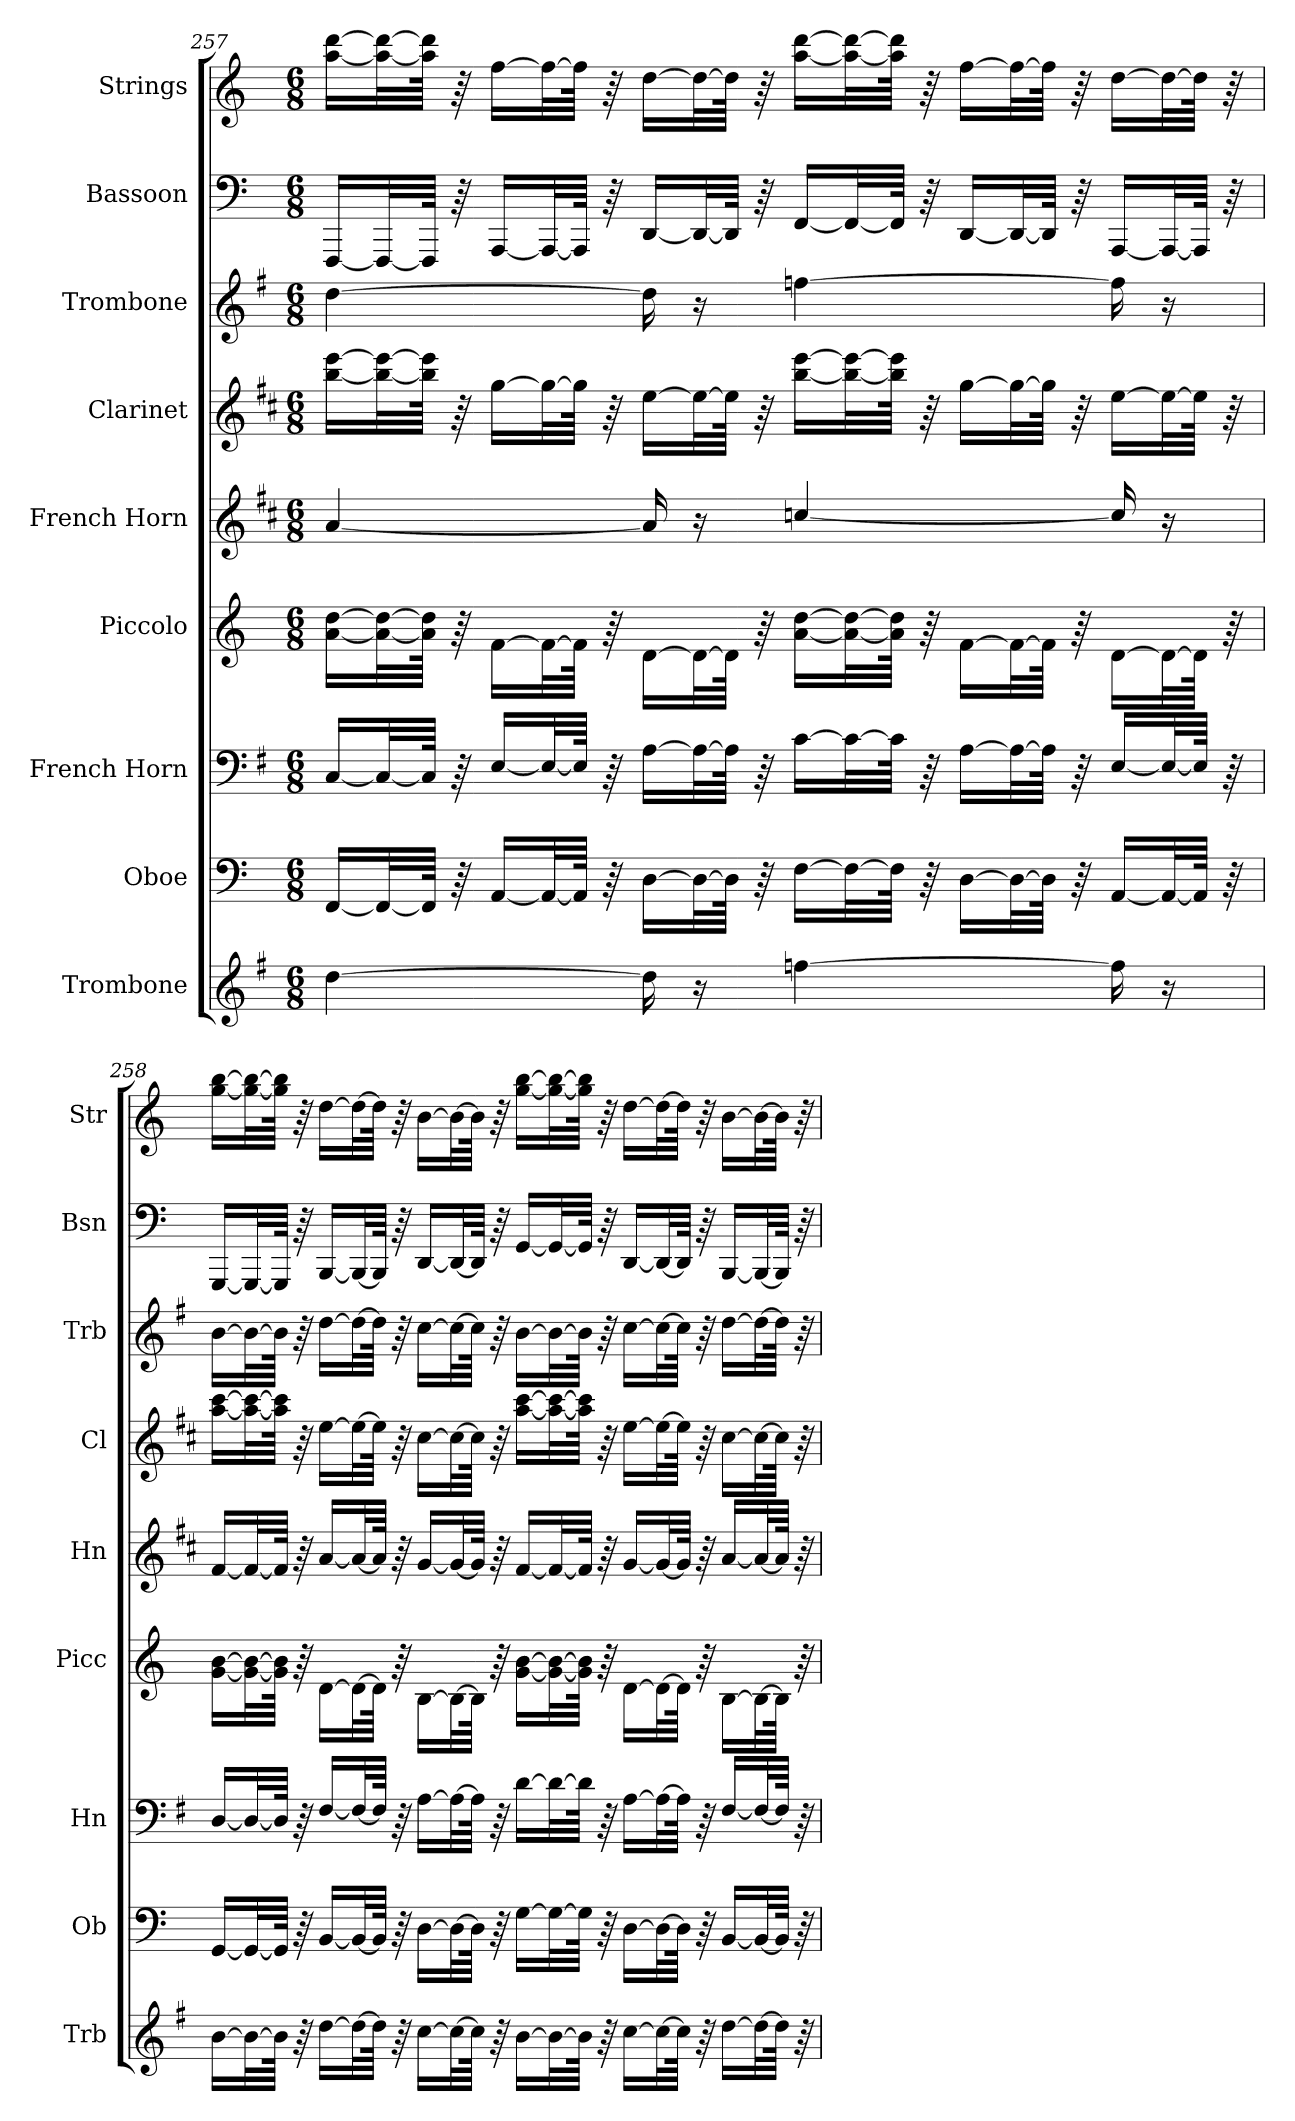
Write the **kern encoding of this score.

**kern	**kern	**kern	**kern	**kern	**kern	**kern	**kern	**kern
*part9	*part8	*part7	*part6	*part5	*part4	*part3	*part2	*part1
*staff9	*staff8	*staff7	*staff6	*staff5	*staff4	*staff3	*staff2	*staff1
*I"Trombone	*I"Oboe	*I"French Horn	*I"Piccolo	*I"French Horn	*I"Clarinet	*I"Trombone	*I"Bassoon	*I"Strings
*I'Trb	*I'Ob	*I'Hn	*I'Picc	*I'Hn	*I'Cl	*I'Trb	*I'Bsn	*I'Str
!!LO:PB:g=z
*clefG2	*clefF4	*clefF4	*clefG2	*clefG2	*clefG2	*clefG2	*clefF4	*clefG2
*	*	*ITrd4c7	*ITrd-7c-12	*ITrd4c7	*ITrd1c2	*	*	*
*k[f#]	*k[]	*k[]	*k[]	*k[f#]	*k[]	*k[f#]	*k[]	*k[]
*M6/8	*M6/8	*M6/8	*M6/8	*M6/8	*M6/8	*M6/8	*M6/8	*M6/8
=257	=257	=257	=257	=257	=257	=257	=257	=257
[4dd\	[16FF/LL	[16FF/LL	[16aa\ [16ddd\LL	[4d/	[16aa\ [16ddd\LL	[4dd\	[16FFF/LL	[16aa\ [16ddd\LL
.	32FF/L_	32FF/L_	32aa\_ 32ddd\_L	.	32aa\_ 32ddd\_L	.	32FFF/L_	32aa\_ 32ddd\_L
.	64FF/JJJk]	64FF/JJJk]	64aa\] 64ddd\]JJJk	.	64aa\] 64ddd\]JJJk	.	64FFF/JJJk]	64aa\] 64ddd\]JJJk
.	64r	64r	64r	.	64r	.	64r	64r
.	[16AA/LL	[16AA/LL	[16ff\LL	.	[16ff\LL	.	[16AAA/LL	[16ff\LL
.	32AA/L_	32AA/L_	32ff\L_	.	32ff\L_	.	32AAA/L_	32ff\L_
.	64AA/JJJk]	64AA/JJJk]	64ff\JJJk]	.	64ff\JJJk]	.	64AAA/JJJk]	64ff\JJJk]
.	64r	64r	64r	.	64r	.	64r	64r
16dd\]	[16D\LL	[16D\LL	[16dd\LL	16d/]	[16dd\LL	16dd\]	[16DD/LL	[16dd\LL
16r	32D\L_	32D\L_	32dd\L_	16r	32dd\L_	16r	32DD/L_	32dd\L_
.	64D\JJJk]	64D\JJJk]	64dd\JJJk]	.	64dd\JJJk]	.	64DD/JJJk]	64dd\JJJk]
.	64r	64r	64r	.	64r	.	64r	64r
[4ffn\	[16F\LL	[16F\LL	[16aa\ [16ddd\LL	[4fn/	[16aa\ [16ddd\LL	[4ffn\	[16FF/LL	[16aa\ [16ddd\LL
.	32F\L_	32F\L_	32aa\_ 32ddd\_L	.	32aa\_ 32ddd\_L	.	32FF/L_	32aa\_ 32ddd\_L
.	64F\JJJk]	64F\JJJk]	64aa\] 64ddd\]JJJk	.	64aa\] 64ddd\]JJJk	.	64FF/JJJk]	64aa\] 64ddd\]JJJk
.	64r	64r	64r	.	64r	.	64r	64r
.	[16D\LL	[16D\LL	[16ff\LL	.	[16ff\LL	.	[16DD/LL	[16ff\LL
.	32D\L_	32D\L_	32ff\L_	.	32ff\L_	.	32DD/L_	32ff\L_
.	64D\JJJk]	64D\JJJk]	64ff\JJJk]	.	64ff\JJJk]	.	64DD/JJJk]	64ff\JJJk]
.	64r	64r	64r	.	64r	.	64r	64r
16ff\]	[16AA/LL	[16AA/LL	[16dd\LL	16f/]	[16dd\LL	16ff\]	[16AAA/LL	[16dd\LL
16r	32AA/L_	32AA/L_	32dd\L_	16r	32dd\L_	16r	32AAA/L_	32dd\L_
.	64AA/JJJk]	64AA/JJJk]	64dd\JJJk]	.	64dd\JJJk]	.	64AAA/JJJk]	64dd\JJJk]
.	64r	64r	64r	.	64r	.	64r	64r
!!LO:PB:g=z
=258	=258	=258	=258	=258	=258	=258	=258	=258
[16b\LL	[16GG/LL	[16GG/LL	[16gg\ [16bb\LL	[16B/LL	[16gg\ [16bb\LL	[16b\LL	[16GGG/LL	[16gg\ [16bb\LL
32b\L_	32GG/L_	32GG/L_	32gg\_ 32bb\_L	32B/L_	32gg\_ 32bb\_L	32b\L_	32GGG/L_	32gg\_ 32bb\_L
64b\JJJk]	64GG/JJJk]	64GG/JJJk]	64gg\] 64bb\]JJJk	64B/JJJk]	64gg\] 64bb\]JJJk	64b\JJJk]	64GGG/JJJk]	64gg\] 64bb\]JJJk
64r	64r	64r	64r	64r	64r	64r	64r	64r
[16dd\LL	[16BB/LL	[16BB/LL	[16dd\LL	[16d/LL	[16dd\LL	[16dd\LL	[16BBB/LL	[16dd\LL
32dd\L_	32BB/L_	32BB/L_	32dd\L_	32d/L_	32dd\L_	32dd\L_	32BBB/L_	32dd\L_
64dd\JJJk]	64BB/JJJk]	64BB/JJJk]	64dd\JJJk]	64d/JJJk]	64dd\JJJk]	64dd\JJJk]	64BBB/JJJk]	64dd\JJJk]
64r	64r	64r	64r	64r	64r	64r	64r	64r
[16cc\LL	[16D\LL	[16D\LL	[16b\LL	[16c/LL	[16b\LL	[16cc\LL	[16DD/LL	[16b\LL
32cc\L_	32D\L_	32D\L_	32b\L_	32c/L_	32b\L_	32cc\L_	32DD/L_	32b\L_
64cc\JJJk]	64D\JJJk]	64D\JJJk]	64b\JJJk]	64c/JJJk]	64b\JJJk]	64cc\JJJk]	64DD/JJJk]	64b\JJJk]
64r	64r	64r	64r	64r	64r	64r	64r	64r
[16b\LL	[16G\LL	[16G\LL	[16gg\ [16bb\LL	[16B/LL	[16gg\ [16bb\LL	[16b\LL	[16GG/LL	[16gg\ [16bb\LL
32b\L_	32G\L_	32G\L_	32gg\_ 32bb\_L	32B/L_	32gg\_ 32bb\_L	32b\L_	32GG/L_	32gg\_ 32bb\_L
64b\JJJk]	64G\JJJk]	64G\JJJk]	64gg\] 64bb\]JJJk	64B/JJJk]	64gg\] 64bb\]JJJk	64b\JJJk]	64GG/JJJk]	64gg\] 64bb\]JJJk
64r	64r	64r	64r	64r	64r	64r	64r	64r
[16cc\LL	[16D\LL	[16D\LL	[16dd\LL	[16c/LL	[16dd\LL	[16cc\LL	[16DD/LL	[16dd\LL
32cc\L_	32D\L_	32D\L_	32dd\L_	32c/L_	32dd\L_	32cc\L_	32DD/L_	32dd\L_
64cc\JJJk]	64D\JJJk]	64D\JJJk]	64dd\JJJk]	64c/JJJk]	64dd\JJJk]	64cc\JJJk]	64DD/JJJk]	64dd\JJJk]
64r	64r	64r	64r	64r	64r	64r	64r	64r
[16dd\LL	[16BB/LL	[16BB/LL	[16b\LL	[16d/LL	[16b\LL	[16dd\LL	[16BBB/LL	[16b\LL
32dd\L_	32BB/L_	32BB/L_	32b\L_	32d/L_	32b\L_	32dd\L_	32BBB/L_	32b\L_
64dd\JJJk]	64BB/JJJk]	64BB/JJJk]	64b\JJJk]	64d/JJJk]	64b\JJJk]	64dd\JJJk]	64BBB/JJJk]	64b\JJJk]
64r	64r	64r	64r	64r	64r	64r	64r	64r
=	=	=	=	=	=	=	=	=
*-	*-	*-	*-	*-	*-	*-	*-	*-
